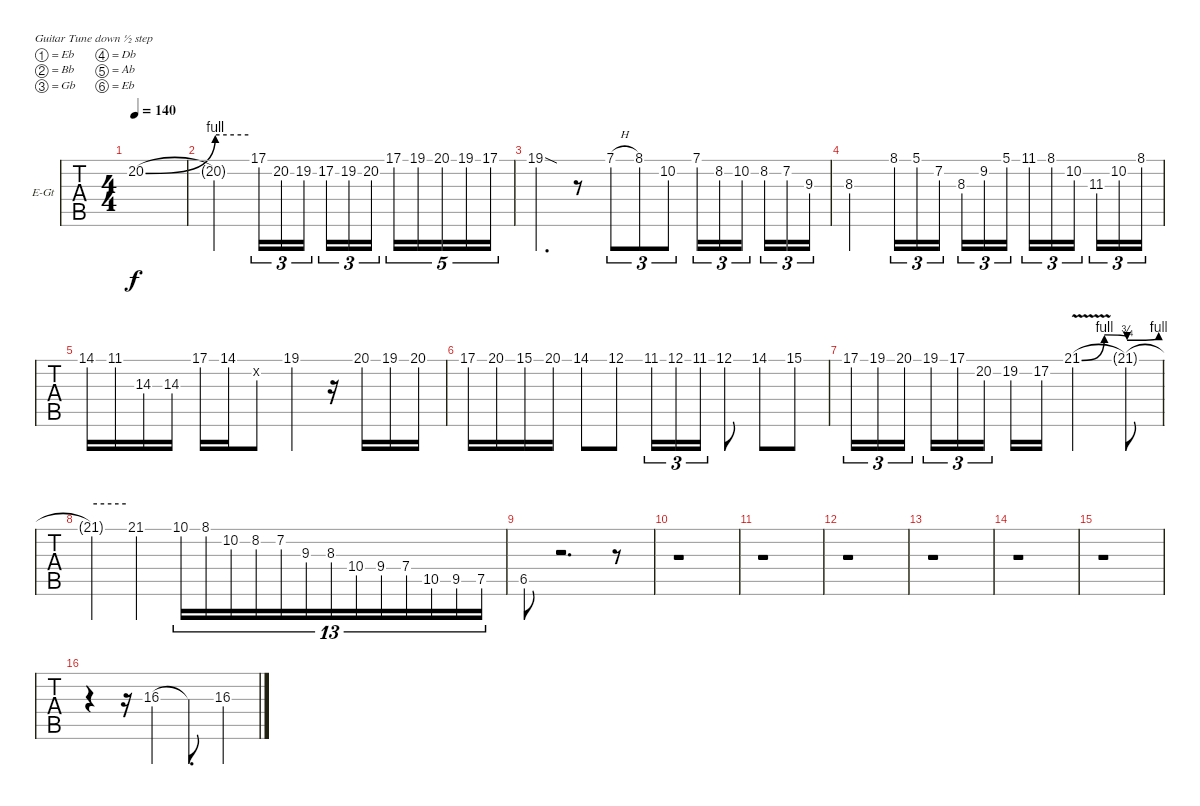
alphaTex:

\bracketExtendMode groupsimilarinstruments
\firstSystemTrackNameOrientation horizontal
\otherSystemsTrackNameOrientation horizontal
\track ("Guitare lead - Yngwie Malmsteen" "E-Gt") {instrument overdrivenguitar}
\staff {tabs}
\tuning (Eb4 Bb3 Gb3 Db3 Ab2 Eb2)
\ts (4 4)
\tempo 140
\clef g2
\ks c
20.2{be (bend 0 0 60 4)}.1{dy f} |
20.2{be (hold 0 4 60 4) t}.2 17.1.16{tu (3 2)} 20.2.16{tu (3 2)} 19.2.16{tu (3 2)} 17.2.16{tu (3 2)} 19.2.16{tu (3 2)} 20.2.16{tu (3 2)} 17.1.16{tu (5 4)} 19.1.16{tu (5 4)} 20.1.16{tu (5 4)} 19.1.16{tu (5 4)} 17.1.16{tu (5 4)} |
19.1{sod}.4{d} r.8 7.1{h}.8{tu (3 2)} 8.1.8{tu (3 2)} 10.2.8{tu (3 2)} 7.1.16{tu (3 2)} 8.2.16{tu (3 2)} 10.2.16{tu (3 2)} 8.2.16{tu (3 2)} 7.2.16{tu (3 2)} 9.3.16{tu (3 2)} |
8.3.2 8.1.16{tu (3 2)} 5.1.16{tu (3 2)} 7.2.16{tu (3 2)} 8.3.16{tu (3 2)} 9.2.16{tu (3 2)} 5.1.16{tu (3 2)} 11.1.16{tu (3 2)} 8.1.16{tu (3 2)} 10.2.16{tu (3 2)} 11.3.16{tu (3 2)} 10.2.16{tu (3 2)} 8.1.16{tu (3 2)} |
14.1.16 11.1.16 14.3.16 14.3.16 17.1.16 14.1.16 0.2{x}.8 19.1.4 r.16 20.1.16 19.1.16 20.1.16 |
17.1.16 20.1.16 15.1.16 20.1.16 14.1.8 12.1.8 11.1.16{tu (3 2)} 12.1.16{tu (3 2)} 11.1.16{tu (3 2)} 12.1.8 14.1.8 15.1.8 |
17.1.16{tu (3 2)} 19.1.16{tu (3 2)} 20.1.16{tu (3 2)} 19.1.16{tu (3 2)} 17.1.16{tu (3 2)} 20.2.16{tu (3 2)} 19.2.16 17.2.16 21.1{be (bendrelease 0 0 30 4 30 4 60 3) v}.2 21.1{be (bend 0 3 60 4) v t}.8 |
21.1{be (hold 0 4 60 4) v t}.4 21.1.4 10.1.16{tu (13 8)} 8.1.16{tu (13 8)} 10.2.16{tu (13 8)} 8.2.16{tu (13 8)} 7.2.16{tu (13 8)} 9.3.16{tu (13 8)} 8.3.16{tu (13 8)} 10.4.16{tu (13 8)} 9.4.16{tu (13 8)} 7.4.16{tu (13 8)} 10.5.16{tu (13 8)} 9.5.16{tu (13 8)} 7.5.16{tu (13 8)} |
6.5.8 r.2{d} r.8 |
r.1 |
r.1 |
r.1 |
r.1 |
r.1 |
r.1 |
r.4 r.16 16.3.4 16.3{t}.8{d} 16.3.4
